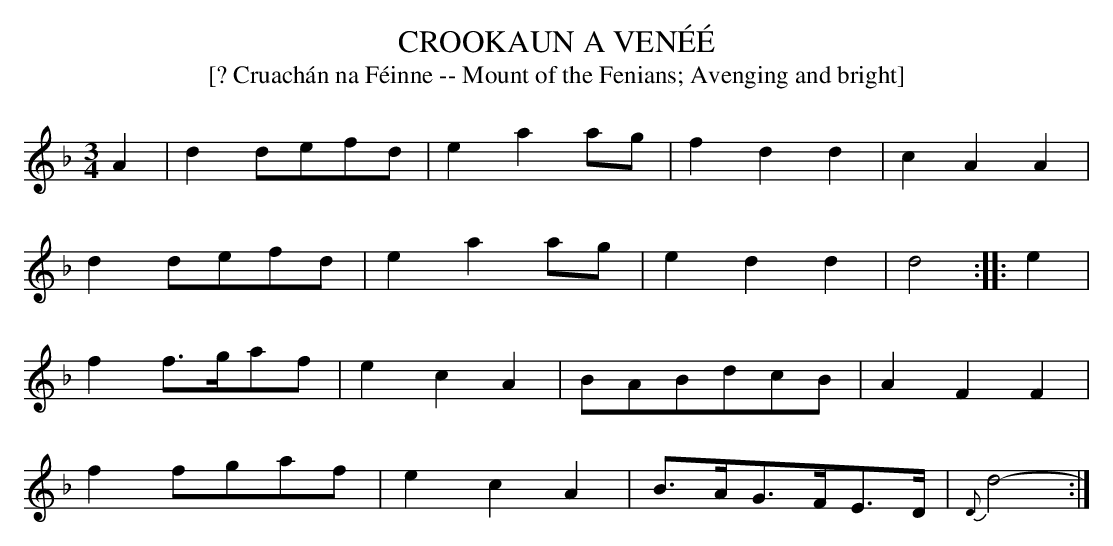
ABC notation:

X:1
T:CROOKAUN A VENÉÉ
T:[? Cruachán na Féinne -- Mount of the Fenians; Avenging and bright]
M:3/4
L:1/8
K:Dm
A2 | d2 defd | e2 a2 ag|f2 d2 d2|c2 A2 A2|
d2 defd|e2 a2 ag|e2 d2 d2| d4:||: e2|
f2 f3/2g/af|e2 c2 A2 |BABdcB|A2 F2 F2|
f2 fgaf|e2 c2 A2|B3/2A/G3/2F/E3/2D/|{D}d4:|]
-----------------------------------------------------------------------------
